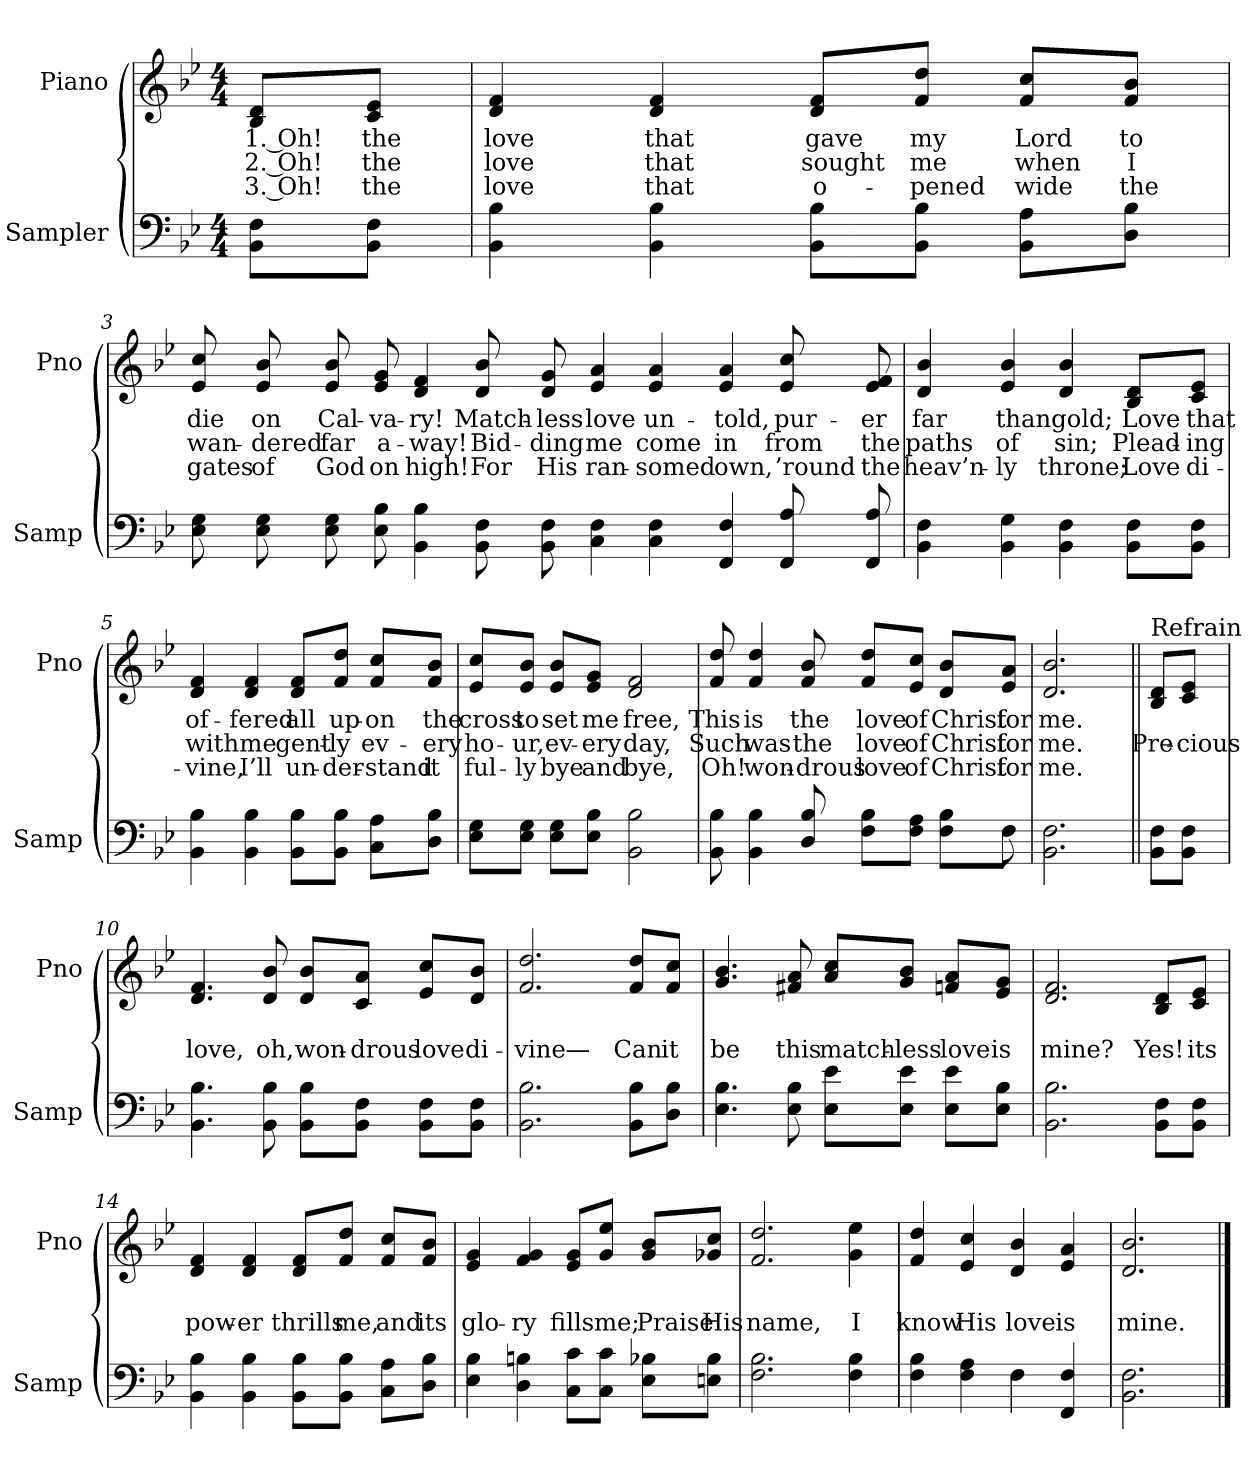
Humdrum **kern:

**kern	**kern	**text	**text	**text
*part2	*part1	*part1	*part1	*part1
*staff2	*staff1	*staff1	*staff1	*staff1
*I"Sampler	*I"Piano	*	*	*
*I'Samp	*I'Pno	*	*	*
*clefF4	*clefG2	*	*	*
*k[b-e-]	*k[b-e-]	*	*	*
*B-:	*B-:	*	*	*
*M4/4	*M4/4	*	*	*
=1	=1	=1	=1	=1
8BB-\ 8F\L	8B-/ 8d/L	1. Oh!	2. Oh!	3. Oh!
8BB-\ 8F\J	8c/ 8e-/J	the	the	the
=2	=2	=2	=2	=2
4BB- 4B-	4d 4f	love	love	love
4BB- 4B-	4d 4f	that	that	that
8BB-\ 8B-\L	8d/ 8f/L	gave	sought	o-
8BB-\ 8B-\J	8f/ 8dd/J	my	me	-pened
8BB-\ 8A\L	8f/ 8cc/L	Lord	when	wide
8D\ 8B-\J	8f/ 8b-/J	to	I	the
=3	=3	=3	=3	=3
8E- 8G	8e- 8cc	die	wan-	gates
8E- 8G	8e- 8b-	on	-dered	of
8E- 8G	8e- 8b-	Cal-	far	God
8E- 8B-	8e- 8g	-va-	a-	on
4BB- 4B-	4d 4f	-ry!	-way!	high!
8BB- 8F	8d 8b-	Match-	Bid-	For
8BB- 8F	8d 8g	-less	-ding	His
4C 4F	4e- 4a	love	me	ran-
4C 4F	4e- 4a	un-	come	-somed
4FF 4F	4e- 4a	-told,	in	own,
8FF 8A	8e- 8cc	pur-	from	’round
8FF 8A	8e- 8f	-er	the	the
=4	=4	=4	=4	=4
4BB- 4F	4d 4b-	far	paths	heav’n-
4BB- 4G	4e- 4b-	than	of	-ly
4BB- 4F	4d 4b-	gold;	sin;	throne;
8BB-\ 8F\L	8B-/ 8d/L	Love	Plead-	Love
8BB-\ 8F\J	8c/ 8e-/J	that	-ing	di-
=5	=5	=5	=5	=5
4BB- 4B-	4d 4f	of-	with	-vine,
4BB- 4B-	4d 4f	-fered	me	I’ll
8BB-\ 8B-\L	8d/ 8f/L	all	gent-	un-
8BB-\ 8B-\J	8f/ 8dd/J	up-	-ly	-der-
8C\ 8A\L	8f/ 8cc/L	-on	ev-	-stand
8D\ 8B-\J	8f/ 8b-/J	the	-ery	it
=6	=6	=6	=6	=6
8E-\ 8G\L	8e-/ 8cc/L	cross	ho-	ful-
8E-\ 8G\J	8e-/ 8b-/J	to	-ur,	-ly
8E-\ 8G\L	8e-/ 8b-/L	set	ev-	bye
8E-\ 8B-\J	8e-/ 8g/J	me	-ery	and
2BB- 2B-	2d 2f	free,	day,	bye,
=7	=7	=7	=7	=7
*^	*	*	*	*
8BB- 8B-	2..ryy	8f 8dd	This	Such	Oh!
4BB- 4B-	.	4f 4dd	is	was	won-
8D/ 8B-/	.	8f 8b-	the	the	-drous
8F\ 8B-\L	.	8f/ 8dd/L	love	love	love
8F\ 8A\J	.	8e-/ 8cc/J	of	of	of
8F\ 8B-\L	.	8d/ 8b-/L	Christ	Christ	Christ
8F\J	8F	8e-/ 8a/J	for	for	for
*v	*v	*	*	*	*
=8	=8	=8	=8	=8
2.BB- 2.F	2.d 2.b-	me.	me.	me.
=9||	=9||	=9||	=9||	=9||
!	!LO:TX:t=Refrain	!	!	!
8BB-\ 8F\L	8B-/ 8d/L	.	Pre-	.
8BB-\ 8F\J	8c/ 8e-/J	.	-cious	.
=10	=10	=10	=10	=10
4.BB- 4.B-	4.d 4.f	.	love,	.
8BB- 8B-	8d 8b-	.	oh,	.
8BB-\ 8B-\L	8d/ 8b-/L	.	won-	.
8BB-\ 8F\J	8c/ 8a/J	.	-drous	.
8BB-\ 8F\L	8e-/ 8cc/L	.	love	.
8BB-\ 8F\J	8d/ 8b-/J	.	di-	.
=11	=11	=11	=11	=11
2.BB- 2.B-	2.f 2.dd	.	-vine—	.
8BB-\ 8B-\L	8f/ 8dd/L	.	Can	.
8D\ 8B-\J	8f/ 8cc/J	.	it	.
=12	=12	=12	=12	=12
4.E- 4.B-	4.g 4.b-	.	be	.
8E- 8B-	8f#X 8a	.	this	.
8E-\ 8e-\L	8a/ 8cc/L	.	match-	.
8E-\ 8e-\J	8g/ 8b-/J	.	-less	.
8E-\ 8e-\L	8fn/ 8a/L	.	love	.
8E-\ 8B-\J	8e-/ 8g/J	.	is	.
=13	=13	=13	=13	=13
2.BB- 2.B-	2.d 2.f	.	mine?	.
8BB-\ 8F\L	8B-/ 8d/L	.	Yes!	.
8BB-\ 8F\J	8c/ 8e-/J	.	its	.
=14	=14	=14	=14	=14
4BB- 4B-	4d 4f	.	pow-	.
4BB- 4B-	4d 4f	.	-er	.
8BB-\ 8B-\L	8d/ 8f/L	.	thrills	.
8BB-\ 8B-\J	8f/ 8dd/J	.	me,	.
8C\ 8A\L	8f/ 8cc/L	.	and	.
8D\ 8B-\J	8f/ 8b-/J	.	its	.
=15	=15	=15	=15	=15
4E- 4B-	4e- 4g	.	glo-	.
4D 4Bn	4f 4g	.	-ry	.
8C\ 8c\L	8e-/ 8g/L	.	fills	.
8C\ 8c\J	8g/ 8ee-/J	.	me;	.
8E-\ 8B-X\L	8g/ 8b-/L	.	Praise	.
8En\ 8B-\J	8g-X/ 8cc/J	.	His	.
=16	=16	=16	=16	=16
2.F 2.B-	2.f 2.dd	.	name,	.
4F 4B-	4g 4ee-	.	I	.
=17	=17	=17	=17	=17
*^	*	*	*	*
4F 4B-	2ryy	4f 4dd	.	know	.
4F 4A	.	4e- 4cc	.	His	.
4F\	4F	4d 4b-	.	love	.
4FF 4F	4ryy	4e- 4a	.	is	.
*v	*v	*	*	*	*
=18	=18	=18	=18	=18
2.BB- 2.F	2.d 2.b-	.	mine.	.
==	==	==	==	==
*-	*-	*-	*-	*-
